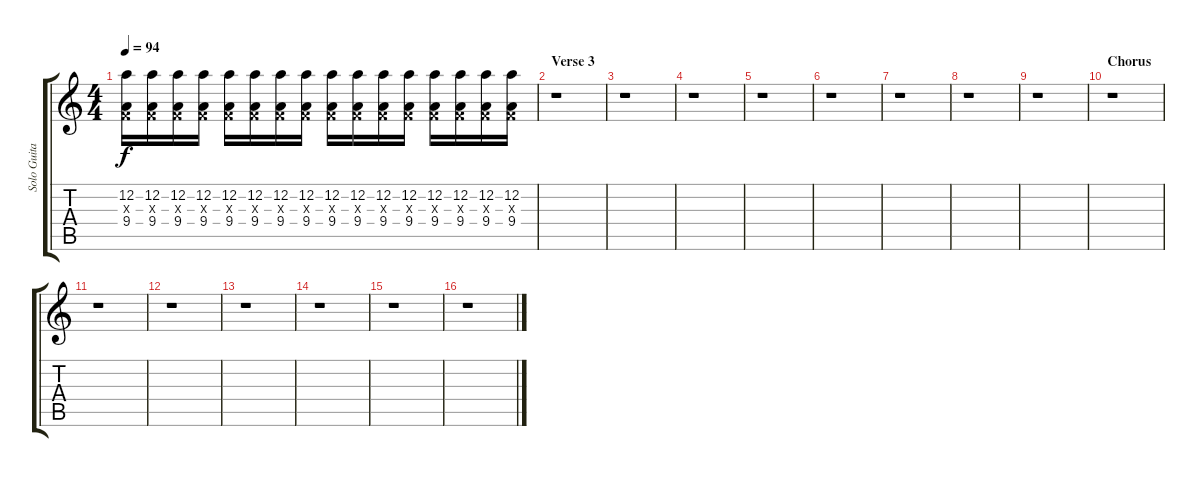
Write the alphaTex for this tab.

\track ("Solo Guitar 1" "Solo Guita") {instrument distortionguitar}
\staff {score tabs}
\tuning (D4 A3 F3 C3 G2 C2) {hide}
\ts (4 4)
\tempo 94
\clef g2
\ks c
(12.2 0.3{x} 9.4).16{dy f} (12.2 0.3{x} 9.4).16 (12.2 0.3{x} 9.4).16 (12.2 0.3{x} 9.4).16 (12.2 0.3{x} 9.4).16 (12.2 0.3{x} 9.4).16 (12.2 0.3{x} 9.4).16 (12.2 0.3{x} 9.4).16 (12.2 0.3{x} 9.4).16 (12.2 0.3{x} 9.4).16 (12.2 0.3{x} 9.4).16 (12.2 0.3{x} 9.4).16 (12.2 0.3{x} 9.4).16 (12.2 0.3{x} 9.4).16 (12.2 0.3{x} 9.4).16 (12.2 0.3{x} 9.4).16 |
\section ("" "Verse 3")
r.1 |
r.1 |
r.1 |
r.1 |
r.1 |
r.1 |
r.1 |
r.1 |
\section ("" "Chorus")
r.1 |
r.1 |
r.1 |
r.1 |
r.1 |
r.1 |
r.1
